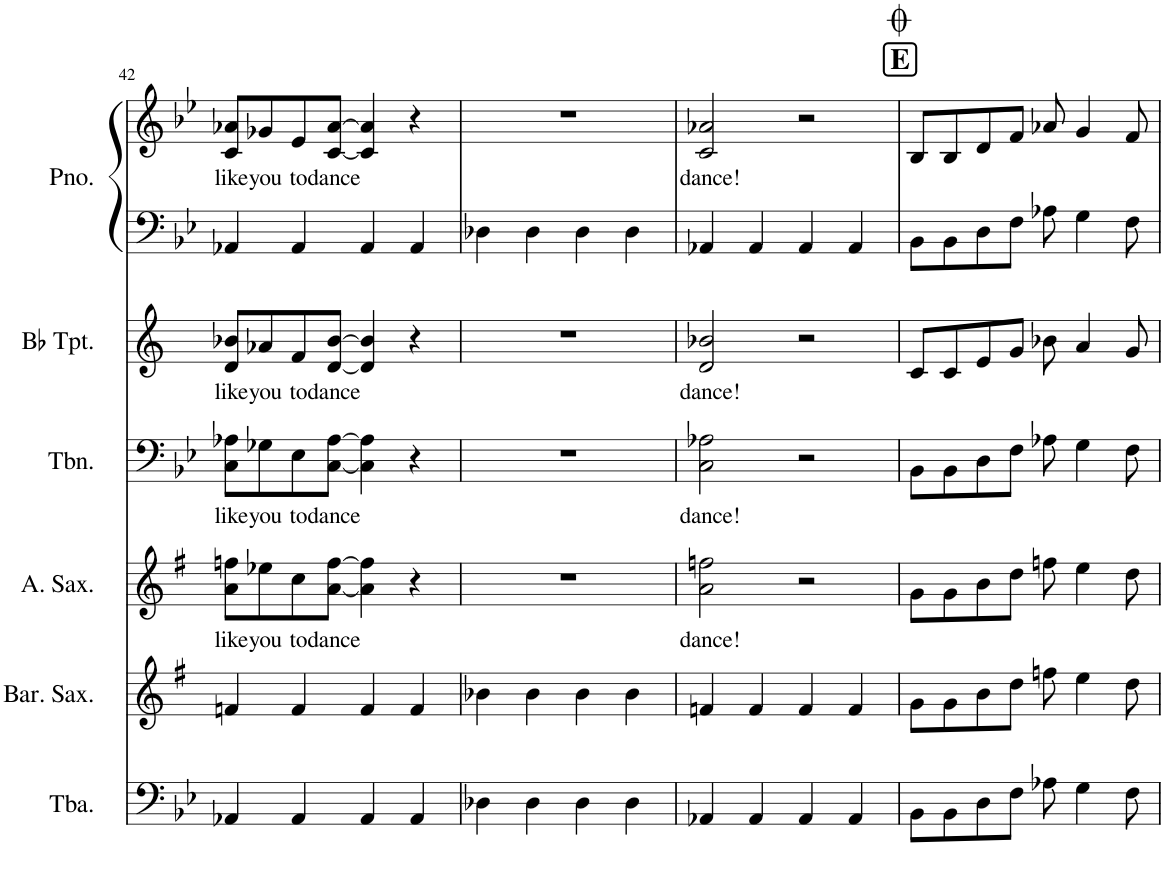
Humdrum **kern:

**kern	**kern	**kern	**text	**kern	**text	**kern	**text	**kern	**kern	**text
*part6	*part5	*part4	*part4	*part3	*part3	*part2	*part2	*part1	*part1	*part1
*staff7	*staff6	*staff5	*staff5	*staff4	*staff4	*staff3	*staff3	*staff2	*staff1	*staff1
*I"Tuba	*I"Baritone Saxophone	*I"Alto Saxophone	*	*I"Trombone	*	*I"Bb Trumpet	*	*I"Piano	*	*
*I'Tba.	*I'Bar. Sax.	*I'A. Sax.	*	*I'Tbn.	*	*I'Bb Tpt.	*	*I'Pno.	*	*
!!LO:PB:g=z
*clefF4	*clefG2	*clefG2	*	*clefF4	*	*clefG2	*	*clefF4	*clefG2	*
*	*Trd12c21	*Trd5c9	*	*	*	*Trd1c2	*	*	*	*
*k[b-e-]	*k[f#]	*k[f#]	*	*k[b-e-]	*	*k[]	*	*k[b-e-]	*k[b-e-]	*
*M4/4	*M4/4	*M4/4	*	*M4/4	*	*M4/4	*	*M4/4	*M4/4	*
=42	=42	=42	=42	=42	=42	=42	=42	=42	=42	=42
!	!	!	!LO:LY:b	!	!LO:LY:b	!	!LO:LY:b	!	!	!LO:LY:b
4AA-X/	4fn/	8a\ 8ffn\L	like	8C\ 8A-X\L	like	8d/ 8b-X/L	like	4AA-X/	8c/ 8a-X/L	like
!	!	!	!LO:LY:b	!	!LO:LY:b	!	!LO:LY:b	!	!	!LO:LY:b
.	.	8ee-X\	you	8G-X\	you	8a-X/	you	.	8g-X/	you
!	!	!	!LO:LY:b	!	!LO:LY:b	!	!LO:LY:b	!	!	!LO:LY:b
4AA-/	4f/	8cc\	to	8E-\	to	8f/	to	4AA-/	8e-/	to
!	!	!	!LO:LY:b	!	!LO:LY:b	!	!LO:LY:b	!	!	!LO:LY:b
.	.	[8a\ [8ff\J	dance	[8C\ [8A-\J	dance	[8d/ [8b-/J	dance	.	[8c/ [8a-/J	dance
4AA-/	4f/	4a\] 4ff\]	.	4C\] 4A-\]	.	4d/] 4b-/]	.	4AA-/	4c/] 4a-/]	.
4AA-/	4f/	4r	.	4r	.	4r	.	4AA-/	4r	.
=43	=43	=43	=43	=43	=43	=43	=43	=43	=43	=43
4D-X\	4b-X\	1r	.	1r	.	1r	.	4D-X\	1r	.
4D-\	4b-\	.	.	.	.	.	.	4D-\	.	.
4D-\	4b-\	.	.	.	.	.	.	4D-\	.	.
4D-\	4b-\	.	.	.	.	.	.	4D-\	.	.
=44	=44	=44	=44	=44	=44	=44	=44	=44	=44	=44
!	!	!	!LO:LY:b	!	!LO:LY:b	!	!LO:LY:b	!	!	!LO:LY:b
4AA-X/	4fn/	2a\ 2ffn\	dance!	2C\ 2A-X\	dance!	2d/ 2b-X/	dance!	4AA-X/	2c/ 2a-X/	dance!
4AA-/	4f/	.	.	.	.	.	.	4AA-/	.	.
4AA-/	4f/	2r	.	2r	.	2r	.	4AA-/	2r	.
4AA-/	4f/	.	.	.	.	.	.	4AA-/	.	.
!!LO:REH:place=s1:a:B:cj:fs=14:t=E
=45	=45	=45	=45	=45	=45	=45	=45	=45	=45	=45
8BB-\L	8g\L	8g\L	.	8BB-\L	.	8c/L	.	8BB-\L	8B-/L	.
8BB-\	8g\	8g\	.	8BB-\	.	8c/	.	8BB-\	8B-/	.
8D\	8b\	8b\	.	8D\	.	8e/	.	8D\	8d/	.
8F\J	8dd\J	8dd\J	.	8F\J	.	8g/J	.	8F\J	8f/J	.
8A-X\	8ffn\	8ffn\	.	8A-X\	.	8b-X\	.	8A-X\	8a-X/	.
4G\	4ee\	4ee\	.	4G\	.	4a/	.	4G\	4g/	.
8F\	8dd\	8dd\	.	8F\	.	8g/	.	8F\	8f/	.
=	=	=	=	=	=	=	=	=	=	=
*-	*-	*-	*-	*-	*-	*-	*-	*-	*-	*-
